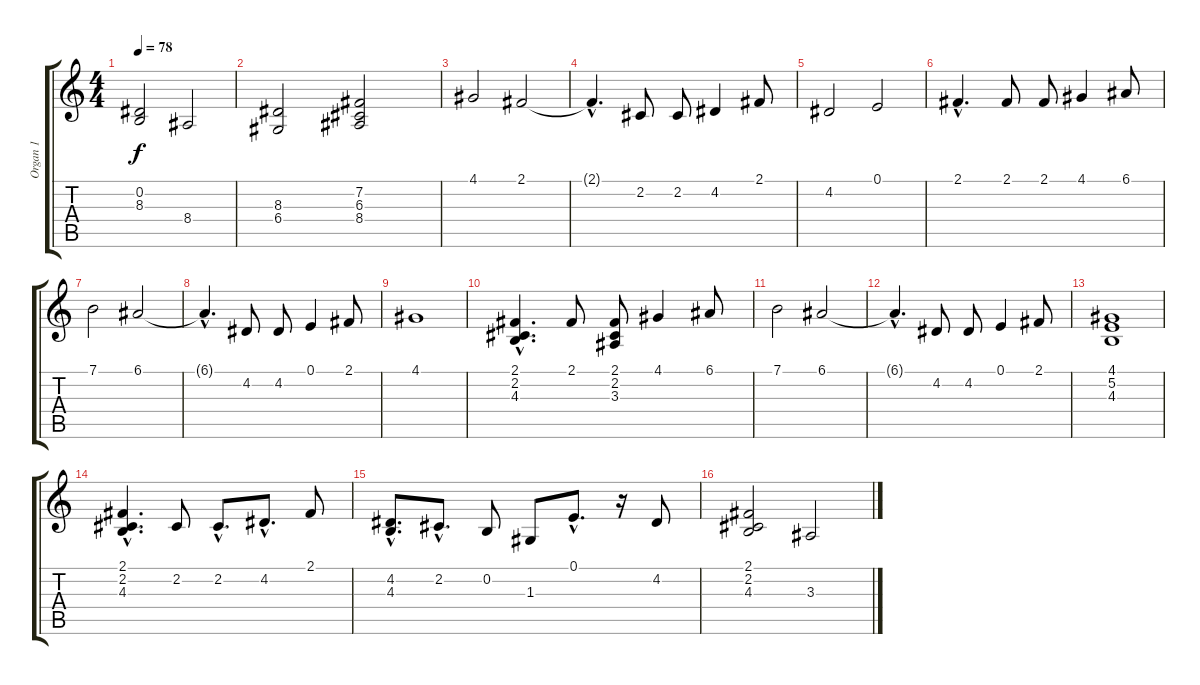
\track ("Organ 1" "Organ 1") {instrument reedorgan}
\staff {score tabs}
\tuning (E4 B3 G3 D3 A2 E2) {hide}
\ts (4 4)
\tempo 78
\clef g2
\ks c
(0.2 8.3).2{dy f} 8.4.2 |
(8.3 6.4).2 (7.2 6.3 8.4).2 |
4.1.2 2.1.2 |
2.1{hac t}.4{d} 2.2.8 2.2.8 4.2.4 2.1.8 |
4.2.2 0.1.2 |
2.1{hac}.4{d} 2.1.8 2.1.8 4.1.4 6.1.8 |
7.1.2 6.1.2 |
6.1{hac t}.4{d} 4.2.8 4.2.8 0.1.4 2.1.8 |
4.1.1 |
(2.1{hac} 2.2 4.3).4{d} 2.1.8 (2.1 2.2 3.3).8 4.1.4 6.1.8 |
7.1.2 6.1.2 |
6.1{hac t}.4{d} 4.2.8 4.2.8 0.1.4 2.1.8 |
(4.1 5.2 4.3).1 |
(2.1{hac} 2.2{hac} 4.3{hac}).4{d} 2.2.8 2.2{hac}.8{d} 4.2{hac}.8{d} 2.1.8 |
(4.2{hac} 4.3{hac}).8{d} 2.2{hac}.8{d} 0.2.8 1.3.8 0.1{hac}.8{d} r.16 4.2.8 |
(2.1 2.2 4.3).2 3.3.2
